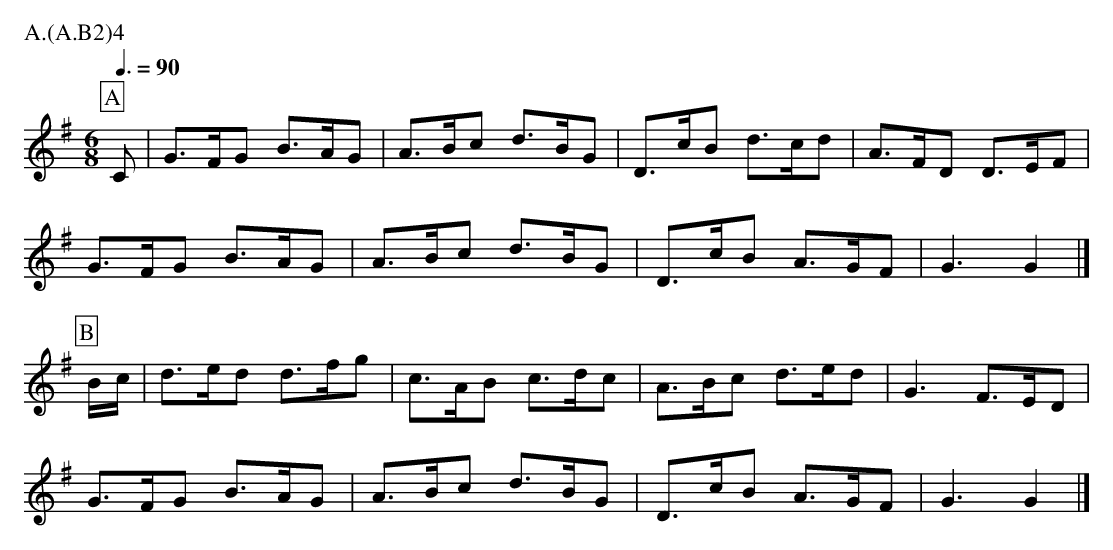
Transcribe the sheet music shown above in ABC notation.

X:1
T:Maid of the Mill Bampton
M:6/8
L:1/8
Q: 3/8=90
P:A.(A.B2)4
K:Gmaj
P:A
C|G>FG B>AG|A>Bc d>BG|D>cB d>cd|A>FD D>EF|
G>FG B>AG|A>Bc d>BG|D>cB A>GF|G3 G2 |]
P:B
B/2c/2|d>ed d>fg|c>AB c>dc|A>Bc d>ed|G3 F>ED|
G>FG B>AG|A>Bc d>BG|D>cB A>GF|G3 G2 |]
